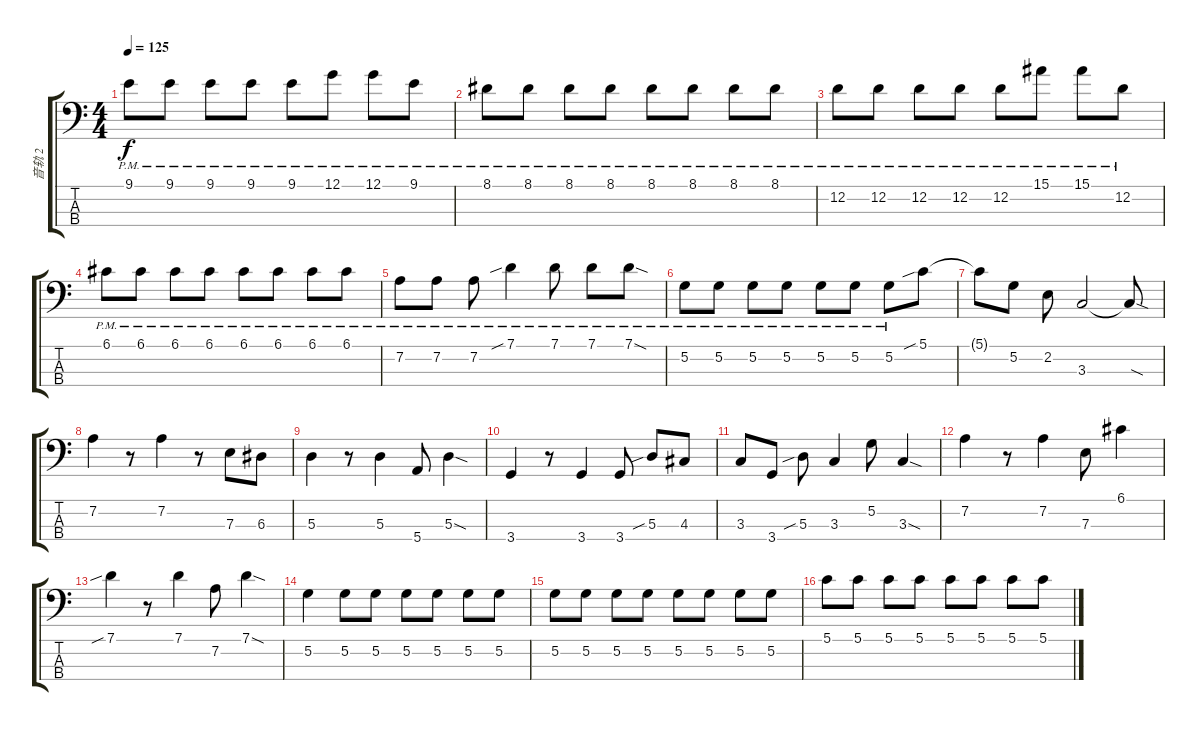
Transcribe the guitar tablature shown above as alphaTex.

\track ("音轨 2" "音轨 2") {instrument electricbassfinger}
\staff {score tabs}
\tuning (G2 D2 A1 E1) {hide}
\ts (4 4)
\tempo 125
\clef f4
\ks c
9.1{pm}.8{dy f} 9.1{pm}.8 9.1{pm}.8 9.1{pm}.8 9.1{pm}.8 12.1{pm}.8 12.1{pm}.8 9.1{pm}.8 |
8.1{pm}.8 8.1{pm}.8 8.1{pm}.8 8.1{pm}.8 8.1{pm}.8 8.1{pm}.8 8.1{pm}.8 8.1{pm}.8 |
12.2{pm}.8 12.2{pm}.8 12.2{pm}.8 12.2{pm}.8 12.2{pm}.8 15.1{pm}.8 15.1{pm}.8 12.2{pm}.8 |
6.1{pm}.8 6.1{pm}.8 6.1{pm}.8 6.1{pm}.8 6.1{pm}.8 6.1{pm}.8 6.1{pm}.8 6.1{pm}.8 |
7.2{pm}.8 7.2{pm}.8 7.2{pm}.8 7.1{sib pm}.4 7.1{pm}.8 7.1{pm}.8 7.1{sod pm}.8 |
5.2{pm}.8 5.2{pm}.8 5.2{pm}.8 5.2{pm}.8 5.2{pm}.8 5.2{pm}.8 5.2{pm}.8 5.1{sib}.8 |
5.1{t}.8 5.2.8 2.2.8 3.3.2 3.3{sod t}.8 |
7.2.4 r.8 7.2.4 r.8 7.3.8 6.3.8 |
5.3.4 r.8 5.3.4 5.4.8 5.3{sod}.4 |
3.4.4 r.8 3.4.4 3.4.8 5.3{sib}.8 4.3.8 |
3.3.8 3.4.8 5.3{sib}.8 3.3.4 5.2.8 3.3{sod}.4 |
7.2.4 r.8 7.2.4 7.3.8 6.1.4 |
7.1{sib}.4 r.8 7.1.4 7.2.8 7.1{sod}.4 |
5.2.4 5.2.8 5.2.8 5.2.8 5.2.8 5.2.8 5.2.8 |
5.2.8 5.2.8 5.2.8 5.2.8 5.2.8 5.2.8 5.2.8 5.2.8 |
5.1.8 5.1.8 5.1.8 5.1.8 5.1.8 5.1.8 5.1.8 5.1.8
